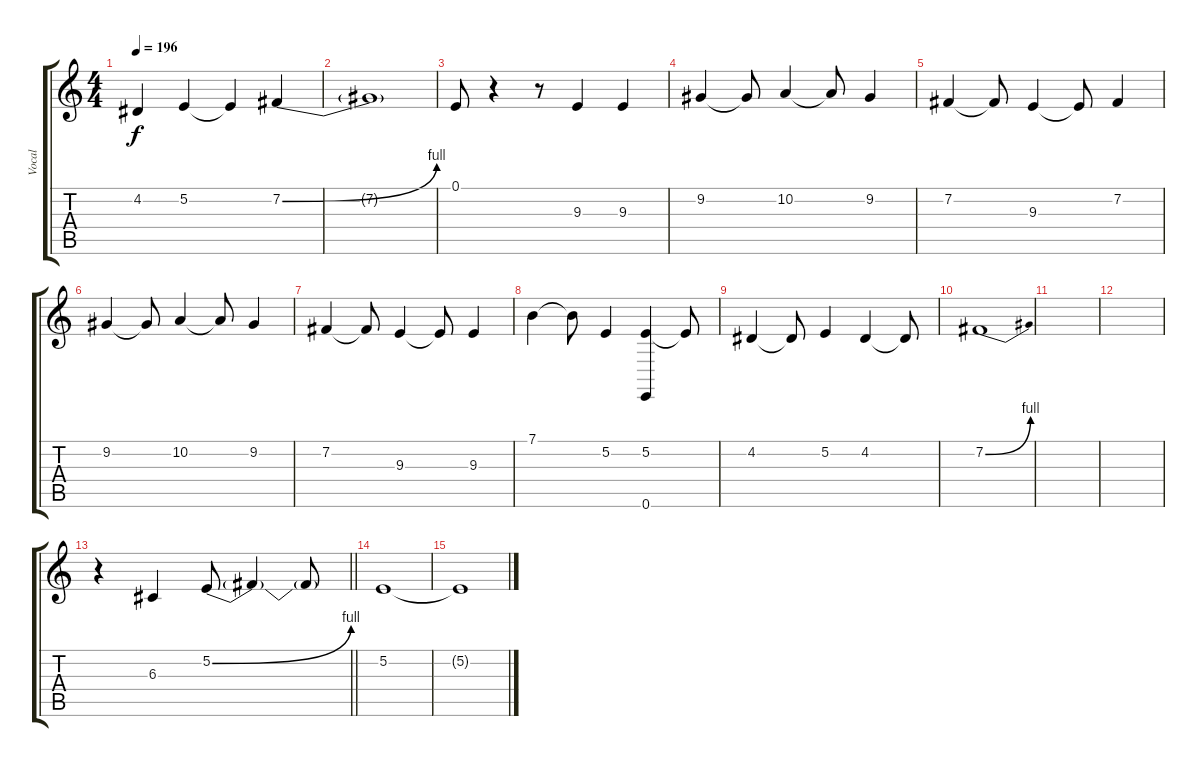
\track ("Vocal" "Vocal") {instrument altosax}
\staff {score tabs}
\tuning (E4 B3 G3 D3 A2 E2) {hide}
\ts (4 4)
\tempo 196
\clef g2
\ks c
4.2{t}.4{dy f} 5.2.4 5.2{t}.4 7.2{be (bend 0 0 60 4)}.4 |
7.2{t}.1 |
0.1{t}.8 r.4 r.8 9.3.4 9.3.4 |
9.2.4 9.2{t}.8 10.2.4 10.2{t}.8 9.2.4 |
7.2.4 7.2{t}.8 9.3.4 9.3{t}.8 7.2.4 |
9.2.4 9.2{t}.8 10.2.4 10.2{t}.8 9.2.4 |
7.2.4 7.2{t}.8 9.3.4 9.3{t}.8 9.3.4 |
7.1.4 7.1{t}.8 5.2.4 (5.2 0.6).4 5.2{t}.8 |
4.2.4 4.2{t}.8 5.2.4 4.2.4 4.2{t}.8 |
7.2{be (bend 0 0 60 4)}.1 |
|
|
\barLineRight lightlight
r.4 6.3.4 5.2{be (bend 0 0 60 4)}.8 5.2{t}.4 5.2{t}.8 |
\section ("" "")
5.2.1 |
5.2{t}.1
